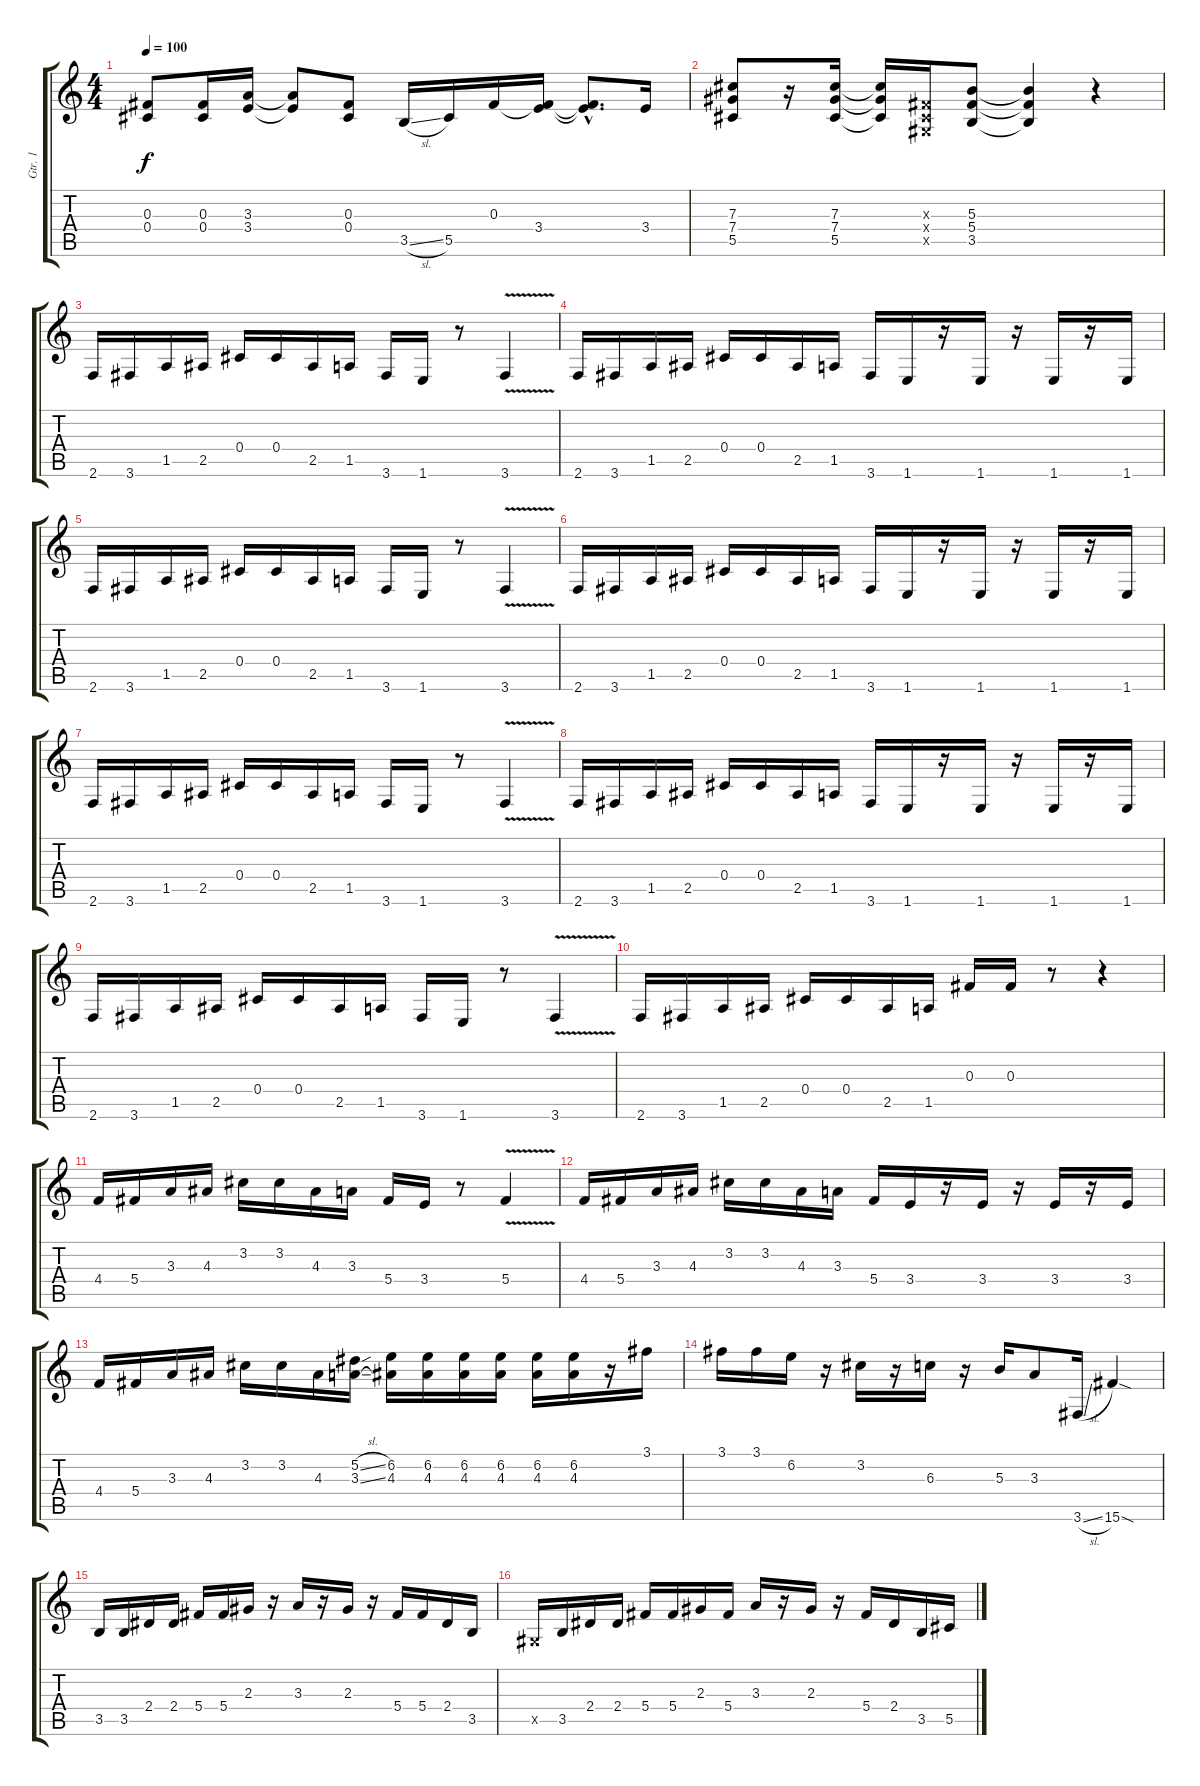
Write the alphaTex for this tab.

\track ("Gtr. 1" "Gtr. 1") {instrument distortionguitar}
\staff {score tabs}
\tuning (Eb4 Bb3 Gb3 Db3 Ab2 Eb2) {hide}
\ts (4 4)
\tempo 100
\clef g2
\ks c
(0.3 0.4).8{dy f} (0.3 0.4).16 (3.3 3.4).16 (3.3{t} 3.4{t}).8 (0.3 0.4).8 3.5{sl}.16 5.5.16 0.3.16 (0.3{t} 3.4).16 (0.3{hac t} 3.4{hac t}).8{d} 3.4.16 |
(7.3 7.4 5.5).8 r.16 (7.3 7.4 5.5).16 (7.3{t} 7.4{t} 5.5{t}).16 (0.3{x} 0.4{x} 0.5{x}).16 (5.3 5.4 3.5).8 (5.3{t} 5.4{t} 3.5{t}).4 r.4 |
2.6.16 3.6.16 1.5.16 2.5.16 0.4.16 0.4.16 2.5.16 1.5.16 3.6.16 1.6.16 r.8 3.6{v}.4 |
2.6.16 3.6.16 1.5.16 2.5.16 0.4.16 0.4.16 2.5.16 1.5.16 3.6.16 1.6.16 r.16 1.6.16 r.16 1.6.16 r.16 1.6.16 |
2.6.16 3.6.16 1.5.16 2.5.16 0.4.16 0.4.16 2.5.16 1.5.16 3.6.16 1.6.16 r.8 3.6{v}.4 |
2.6.16 3.6.16 1.5.16 2.5.16 0.4.16 0.4.16 2.5.16 1.5.16 3.6.16 1.6.16 r.16 1.6.16 r.16 1.6.16 r.16 1.6.16 |
2.6.16 3.6.16 1.5.16 2.5.16 0.4.16 0.4.16 2.5.16 1.5.16 3.6.16 1.6.16 r.8 3.6{v}.4 |
2.6.16 3.6.16 1.5.16 2.5.16 0.4.16 0.4.16 2.5.16 1.5.16 3.6.16 1.6.16 r.16 1.6.16 r.16 1.6.16 r.16 1.6.16 |
2.6.16 3.6.16 1.5.16 2.5.16 0.4.16 0.4.16 2.5.16 1.5.16 3.6.16 1.6.16 r.8 3.6{v}.4 |
2.6.16 3.6.16 1.5.16 2.5.16 0.4.16 0.4.16 2.5.16 1.5.16 0.3.16 0.3.16 r.8 r.4 |
4.4.16 5.4.16 3.3.16 4.3.16 3.2.16 3.2.16 4.3.16 3.3.16 5.4.16 3.4.16 r.8 5.4{v}.4 |
4.4.16 5.4.16 3.3.16 4.3.16 3.2.16 3.2.16 4.3.16 3.3.16 5.4.16 3.4.16 r.16 3.4.16 r.16 3.4.16 r.16 3.4.16 |
4.4.16 5.4.16 3.3.16 4.3.16 3.2.16 3.2.16 4.3.16 (5.2{sl} 3.3{sl}).16 (6.2 4.3).16 (6.2 4.3).16 (6.2 4.3).16 (6.2 4.3).16 (6.2 4.3).16 (6.2 4.3).16 r.16 3.1.16 |
3.1.16 3.1.16 6.2.16 r.16 3.2.16 r.16 6.3.16 r.16 5.3.16 3.3.8 3.6{sl}.16 15.6{sod}.4 |
3.5.16 3.5.16 2.4.16 2.4.16 5.4.16 5.4.16 2.3.16 r.16 3.3.16 r.16 2.3.16 r.16 5.4.16 5.4.16 2.4.16 3.5.16 |
0.5{x}.16 3.5.16 2.4.16 2.4.16 5.4.16 5.4.16 2.3.16 5.4.16 3.3.16 r.16 2.3.16 r.16 5.4.16 2.4.16 3.5.16 5.5.16
